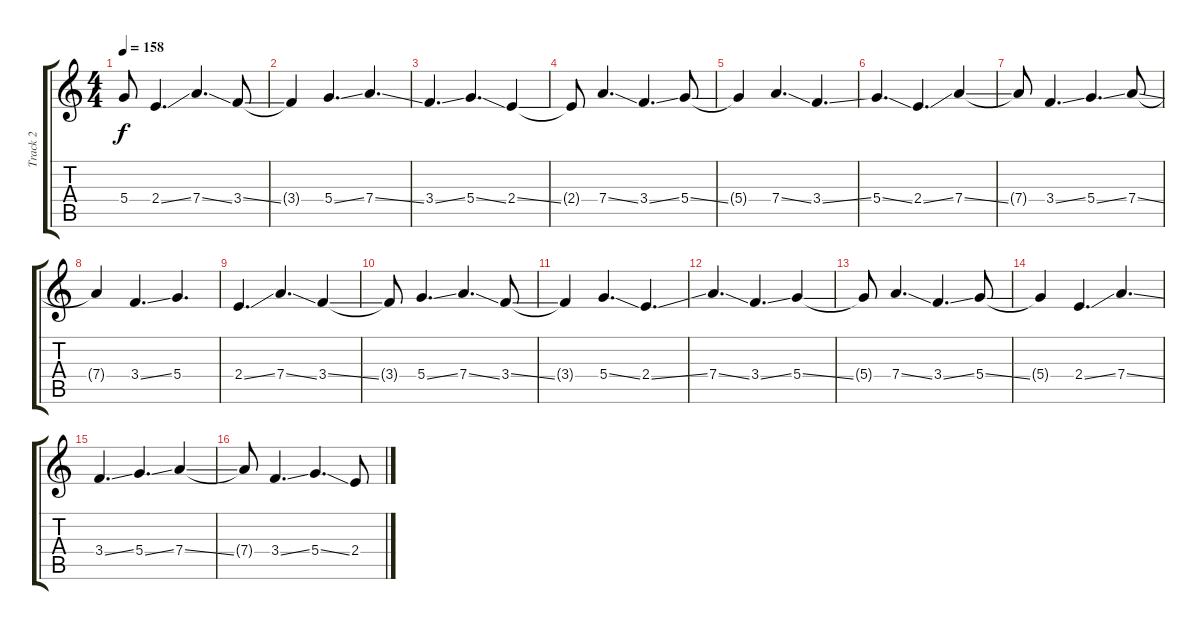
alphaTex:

\track ("Track 2" "Track 2") {instrument distortionguitar}
\staff {score tabs}
\tuning (E4 B3 G3 D3 A2 D2) {hide}
\ts (4 4)
\tempo 158
\clef g2
\ks c
5.4{t}.8{dy f} 2.4{ss}.4{d} 7.4{ss}.4{d} 3.4{ss}.8 |
3.4{t}.4 5.4{ss}.4{d} 7.4{ss}.4{d} |
3.4{ss}.4{d} 5.4{ss}.4{d} 2.4{ss}.4 |
2.4{t}.8 7.4{ss}.4{d} 3.4{ss}.4{d} 5.4{ss}.8 |
5.4{t}.4 7.4{ss}.4{d} 3.4{ss}.4{d} |
5.4{ss}.4{d} 2.4{ss}.4{d} 7.4{ss}.4 |
7.4{t}.8 3.4{ss}.4{d} 5.4{ss}.4{d} 7.4{ss}.8 |
7.4{t}.4 3.4{ss}.4{d} 5.4.4{d} |
2.4{ss}.4{d} 7.4{ss}.4{d} 3.4{ss}.4 |
3.4{t}.8 5.4{ss}.4{d} 7.4{ss}.4{d} 3.4{ss}.8 |
3.4{t}.4 5.4{ss}.4{d} 2.4{ss}.4{d} |
7.4{ss}.4{d} 3.4{ss}.4{d} 5.4{ss}.4 |
5.4{t}.8 7.4{ss}.4{d} 3.4{ss}.4{d} 5.4{ss}.8 |
5.4{t}.4 2.4{ss}.4{d} 7.4{ss}.4{d} |
3.4{ss}.4{d} 5.4{ss}.4{d} 7.4{ss}.4 |
7.4{t}.8 3.4{ss}.4{d} 5.4{ss}.4{d} 2.4{ss}.8
